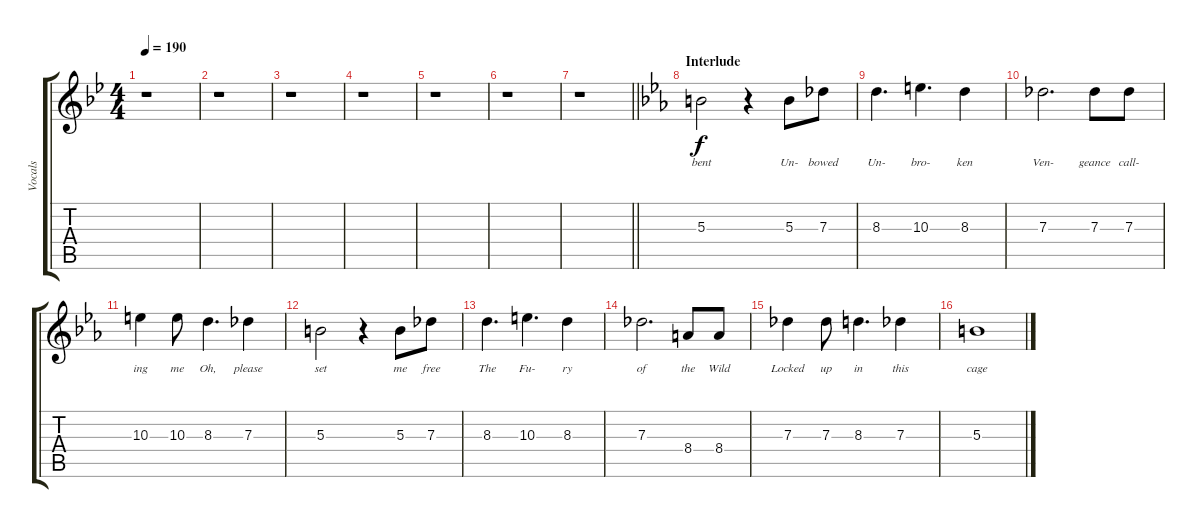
\track ("Vocals" "Vocals") {instrument overdrivenguitar}
\staff {score tabs}
\tuning (Eb4 Bb3 Gb3 Db3 Ab2 Eb2) {hide}
\ts (4 4)
\tempo 190
\clef g2
\ks gminor
r.1{dy f} |
r.1 |
r.1 |
r.1 |
r.1 |
r.1 |
\barLineRight lightlight
r.1 |
\section ("" "Interlude")
\ks cminor
5.3.2{lyrics (0 "bent") lyrics (1 "") lyrics (2 "") lyrics (3 "") lyrics (4 "")} r.4 5.3.8{lyrics (0 "Un-") lyrics (1 "") lyrics (2 "") lyrics (3 "") lyrics (4 "")} 7.3.8{lyrics (0 "bowed") lyrics (1 "") lyrics (2 "") lyrics (3 "") lyrics (4 "")} |
8.3.4{d lyrics (0 "Un-") lyrics (1 "") lyrics (2 "") lyrics (3 "") lyrics (4 "")} 10.3.4{d lyrics (0 "bro-") lyrics (1 "") lyrics (2 "") lyrics (3 "") lyrics (4 "")} 8.3.4{lyrics (0 "ken") lyrics (1 "") lyrics (2 "") lyrics (3 "") lyrics (4 "")} |
7.3.2{d lyrics (0 "Ven-") lyrics (1 "") lyrics (2 "") lyrics (3 "") lyrics (4 "")} 7.3.8{lyrics (0 "geance") lyrics (1 "") lyrics (2 "") lyrics (3 "") lyrics (4 "")} 7.3.8{lyrics (0 "call-") lyrics (1 "") lyrics (2 "") lyrics (3 "") lyrics (4 "")} |
10.3.4{lyrics (0 "ing") lyrics (1 "") lyrics (2 "") lyrics (3 "") lyrics (4 "")} 10.3.8{lyrics (0 "me") lyrics (1 "") lyrics (2 "") lyrics (3 "") lyrics (4 "")} 8.3.4{d lyrics (0 "Oh,") lyrics (1 "") lyrics (2 "") lyrics (3 "") lyrics (4 "")} 7.3.4{lyrics (0 "please") lyrics (1 "") lyrics (2 "") lyrics (3 "") lyrics (4 "")} |
5.3.2{lyrics (0 "set") lyrics (1 "") lyrics (2 "") lyrics (3 "") lyrics (4 "")} r.4 5.3.8{lyrics (0 "me") lyrics (1 "") lyrics (2 "") lyrics (3 "") lyrics (4 "")} 7.3.8{lyrics (0 "free") lyrics (1 "") lyrics (2 "") lyrics (3 "") lyrics (4 "")} |
8.3.4{d lyrics (0 "The") lyrics (1 "") lyrics (2 "") lyrics (3 "") lyrics (4 "")} 10.3.4{d lyrics (0 "Fu-") lyrics (1 "") lyrics (2 "") lyrics (3 "") lyrics (4 "")} 8.3.4{lyrics (0 "ry") lyrics (1 "") lyrics (2 "") lyrics (3 "") lyrics (4 "")} |
7.3.2{d lyrics (0 "of") lyrics (1 "") lyrics (2 "") lyrics (3 "") lyrics (4 "")} 8.4.8{lyrics (0 "the") lyrics (1 "") lyrics (2 "") lyrics (3 "") lyrics (4 "")} 8.4.8{lyrics (0 "Wild") lyrics (1 "") lyrics (2 "") lyrics (3 "") lyrics (4 "")} |
7.3.4{lyrics (0 "Locked") lyrics (1 "") lyrics (2 "") lyrics (3 "") lyrics (4 "")} 7.3.8{lyrics (0 "up") lyrics (1 "") lyrics (2 "") lyrics (3 "") lyrics (4 "")} 8.3.4{d lyrics (0 "in") lyrics (1 "") lyrics (2 "") lyrics (3 "") lyrics (4 "")} 7.3.4{lyrics (0 "this") lyrics (1 "") lyrics (2 "") lyrics (3 "") lyrics (4 "")} |
5.3.1{lyrics (0 "cage") lyrics (1 "") lyrics (2 "") lyrics (3 "") lyrics (4 "")}
